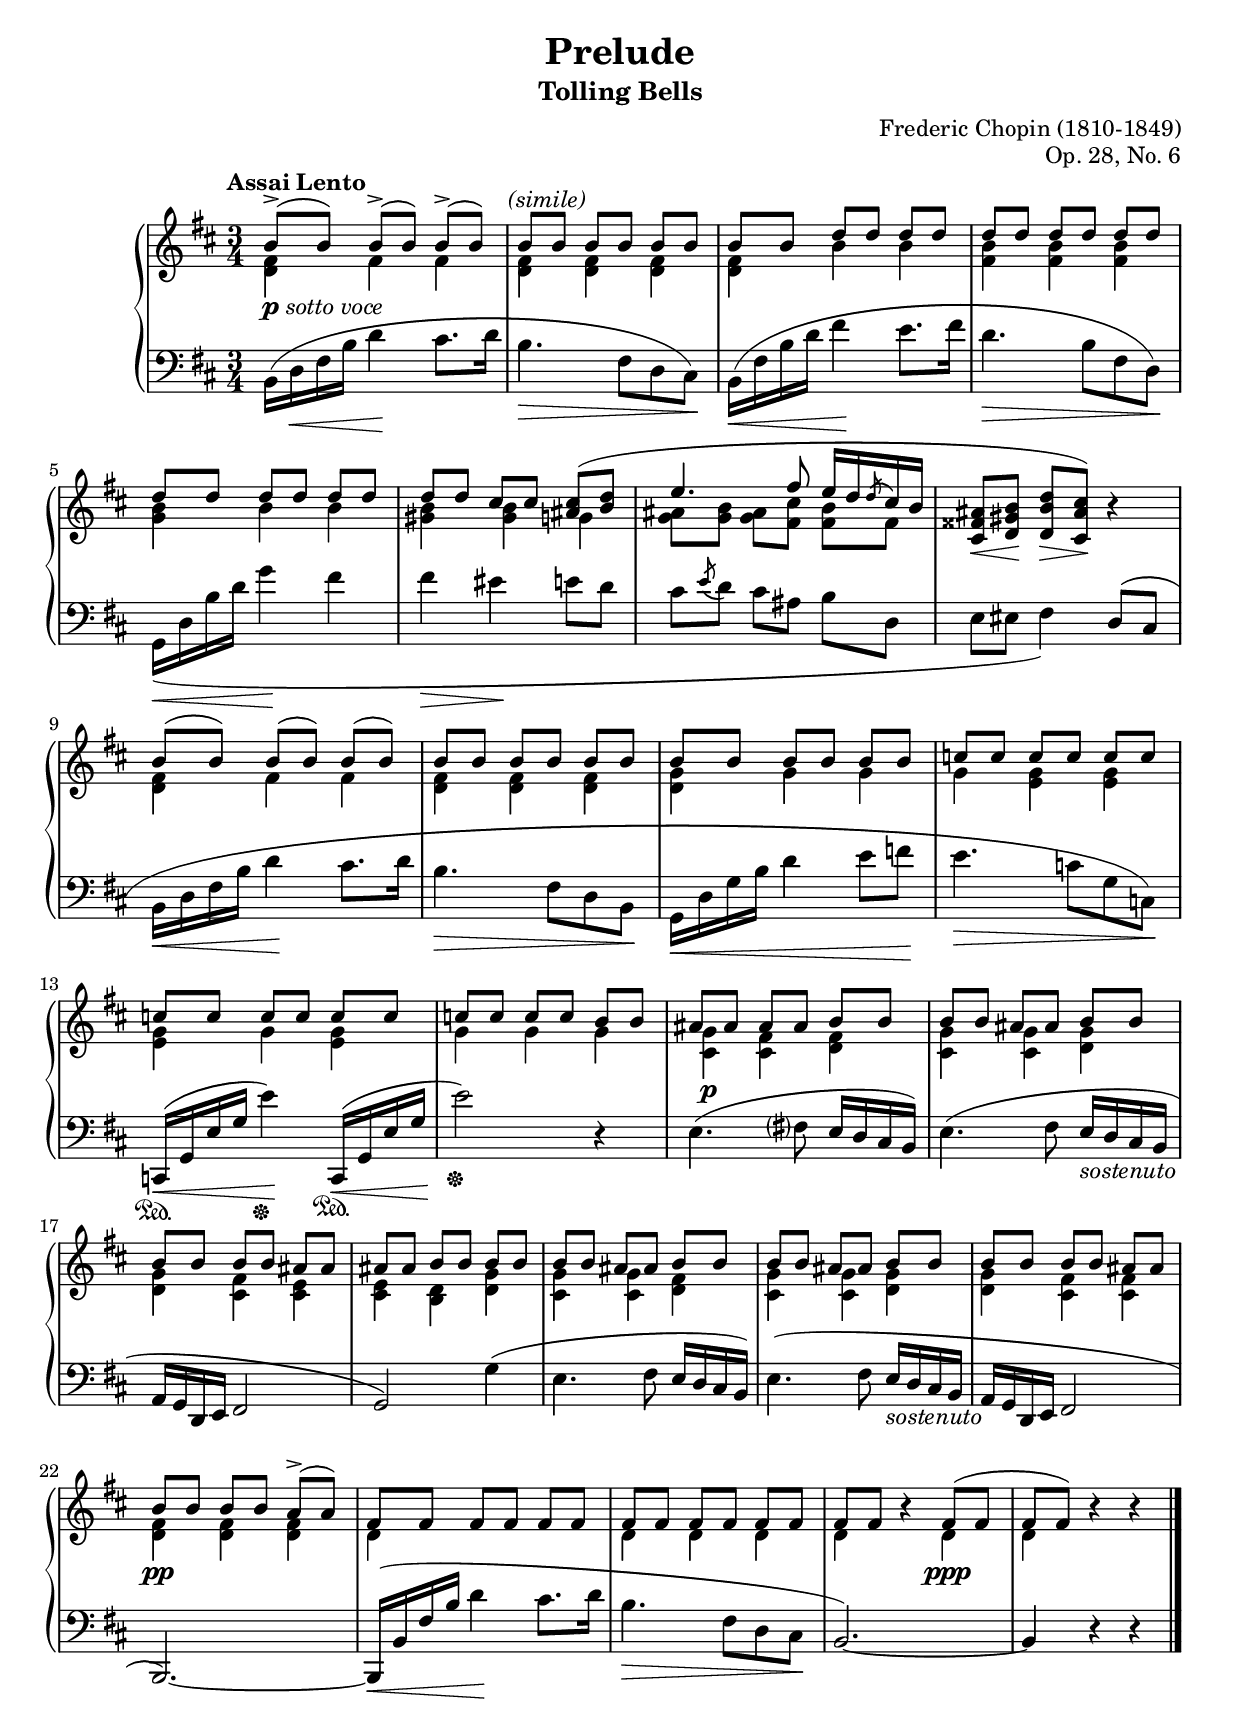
\version "2.18.0"

                      %                 "PRELUDE Op28 No6"
                      %                 by Frederic Chopin
                      %
                      %    Verbose pedal marking in comments
                      %    Please see "header.ly" for more information

\include "english.ly"
\header {
                                % LILYPOND HEADERS
    title = "Prelude"
    subtitle = "Tolling Bells"

    composer = "Frederic Chopin (1810-1849)"
    opus = "Op. 28, No. 6"

    %%    poet = "Poet"
    %%    texttranslator = "Translator"
    %%    meter = "meter"

    %%    instrument = "Instrument"
    %%    piece = "Piece"

                                % MUTOPIA HEADERS
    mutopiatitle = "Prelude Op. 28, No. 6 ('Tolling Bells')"
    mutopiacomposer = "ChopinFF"
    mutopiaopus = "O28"
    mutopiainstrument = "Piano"
    date = "1838/39"
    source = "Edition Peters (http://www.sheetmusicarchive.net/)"
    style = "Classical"
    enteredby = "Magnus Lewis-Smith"
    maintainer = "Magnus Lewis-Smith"
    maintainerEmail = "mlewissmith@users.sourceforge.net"
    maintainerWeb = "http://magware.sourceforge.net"
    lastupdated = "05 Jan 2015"

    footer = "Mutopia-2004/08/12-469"
}




%{
BUGLIST
*	http:
*	category:  projects/lily
*	group:     sources/lily/chopin_prelude_op28_no6


FEATURE REQUEST
*	http:
*	category:  projects/lily
*	group:     sources/lily/chopin_prelude_op28_no6

LINKS
*	http:
%}


paperOFF = { \set Score.skipTypesetting = ##t }
paperON = { \set Score.skipTypesetting = ##f }
myBreak = {} % { \break }


trebleQuaverRest =  \relative b' { b4\rest }

beams = {
    \set Timing.beamExceptions = #'()
    \set Timing.baseMoment = #(ly:make-moment 1/4)
    \set Timing.beatStructure = #'(1 1 1)
}


playRHupper =  \relative b' {
    \clef treble
    \key b \minor
    \time 3/4

                                % 1 - 4
    \tempo "Assai Lento"
     b8(-> b) b[(-> b)] b(-> b) |
     \beams

    \once\override TextScript.staff-padding = #0
    \once\override TextScript.extra-offset = #'(-1 . 0)
    b^\markup{\italic (simile) } b b b b b |
    b b d d d d |
    d d d d d d |

                                % 5 - 8
    d d d d d d |
    d d cs cs <cs as>( <d b> |
    e4. fs8 e16 d \acciaccatura d8 cs16 b |
    <as fss cs>8\< <b gs d>\! <d b d,>\> <cs as cs,>)\! \trebleQuaverRest |

                                % 9 - 12
    b8( b) b( b) b( b) | b b b b b b |
    b b b b b b | c c c c c c |

                                % 13 - 16
    c c c c c c | c c c c b b |
    as as as as b b | b b as as b b |

                                % 17 - 20
    b b b b as as | as as b b b b |
    b b as as b b | b b as as b b |

                                % 21 - 24
    b b b b as as | b b b b a(-> a) |
    fs fs fs fs fs fs | fs fs fs fs fs fs |

                                % 25 - 26
    fs fs \trebleQuaverRest fs8( fs | fs fs) \trebleQuaverRest \trebleQuaverRest |
}


playRHlower =  \relative fs' {
    \clef treble
    \key b \minor
    \time 3/4

                                % 1 - 4
    <fs d>4_\markup{\dynamic p \italic "sotto voce"} fs fs |
    <fs d> <fs d> <fs d> |
    <fs d> b b |
    <b fs> <b fs> <b fs> |

                                % 5 - 8
    <b g> b b | <b gs> <b gs> g |
    <g as>8 <g b> <g as> <fs cs'> <fs b> fs | s2. |

                                % 9 - 12
    <fs d>4 fs fs | <fs d> <fs d> <fs d> |
    <g d> g g | g <g e> <g e> |

                                % 13 - 16
    <g e>4 g <g e> | g g g |
    <g cs,>\p <fs cs> <fs d> | <g cs,> <g cs,> <g d> |

                                % 17 - 20
    <g d>4 <fs cs> <e cs> | <e cs> <d b> <g d> |
    <g cs,> <g cs,> <fs d> | <g cs,> <g cs,> <g d> |

                                % 21 - 24
    <g d>4 <fs cs> <fs cs> | <fs d>\pp <fs d> <fs d> |
    d s s| d d d |

                                % 25 - 26
    d s d\ppp | d s s |
}


playLH =  \relative b, {
    \clef bass
    \key b \minor
    \time 3/4
                                % 1 - 4
    %b16\p\unaCorda\sustainOn(\< d fs b d4\!_\markup{\italic "molto cantato"} cs8. d16 |
    \once \hide Staff.DynamicText b16 \p (\< d fs b d4\! cs8. d16 |
    b4.\> fs8[ d cs])\! |
    %b4.\> \sustainOff fs8[ d cs])\! |
    b16(\< fs' b d fs4\! e8. fs16 |
    %b16(\<\sustainOn fs' b d fs4\!\sustainOff e8. fs16 |
    d4.\> b8[ fs d])\! |

                                % 5 - 8
                                % this slur is ugly no matter what...
    g,16_(\< d' b' d g4\! fs | fs\> es\! e8 d |
    %g,16_(\< \sustainOn d' b' d g4\!\sustainOff fs | fs\> es\! e8 d |
    cs \acciaccatura e d cs as b d, | e es fs4) d8( cs |

                                % 9 - 12
    b16\< d fs b d4\! cs8. d16 | b4.\> fs8[ d b]\! |
    %b16\< \sustainOn d fs b d4\!\sustainOff cs8. d16 | b4.\> fs8[ d b]\! |
    g16\< d' g b d4 e8 f\!| e4.\> c8[ g c,]\!) |
    %g16\< \sustainOn d' g b d4 e8 f\!\sustainOff | e4.\> c8[ g c,]\!) |

                                % 13 - 16
    c,16(\<\sustainOn g' e' g e'4)\!\sustainOff c,,16^(\<\sustainOn g' e' g |
    e'2\!) \sustainOff r4 |
    e,4.( fs?8 e16 d cs b) |
    %\once\override TextScript.extra-offset = #'(1 . 0.7)
    %e,4.\treCorde_\markup{\italic "espressivo" }( fs8 e16 d cs b) |
    e4.( fs8 e16-\markup{\italic "sostenuto" } d cs b |

                                % 17 - 20
    a16 g d e fs2 | g2) g'4( |
    e4. fs8 e16 d cs b) | e4.( fs8 e16-\markup{ \italic "sostenuto"} d cs b |

                                % 21 - 24
    a16 g d e fs2 | b,2.)~ |
    %a16 g d e fs2 | b,2._\unaCorda)~ |
    b16(\< b' fs' b d4\! cs8. d16 |
    %b16\sustainOn(\< b' fs' b d4\! cs8.\sustainOff d16 |
    b4.\> fs8[ d cs]\!|
    %b4.\sustainOn\> fs8[ d cs]\!\sustainOff |

                                % 25 - 26
    b2.)~ | b4 r r |
}


scoreAll =  {
    \new PianoStaff {
                                % setup instrument
            \set PianoStaff.midiInstrument = "acoustic grand"

                                % PLAY!
            <<
                \context Staff = "rh" {
                                % PLAY RH!
                    <<
                        \playRHupper \\
                        \playRHlower
                    >>
                    \bar "|."
                }
                \context Staff = "lh" {
                                % setup pedals
                    \set Staff.pedalSustainStyle = #'text
                                % PLAY LH!
                    <<
                        \playLH
                    >>
                    \bar "|."
                }
            >>
    }
}

%%%
%%% MAIN PAPER / MIDI
%%%
\score
{
    {
        \scoreAll
    }
    \layout {}
    \midi {
        \tempo 4 = 45
    }
}
